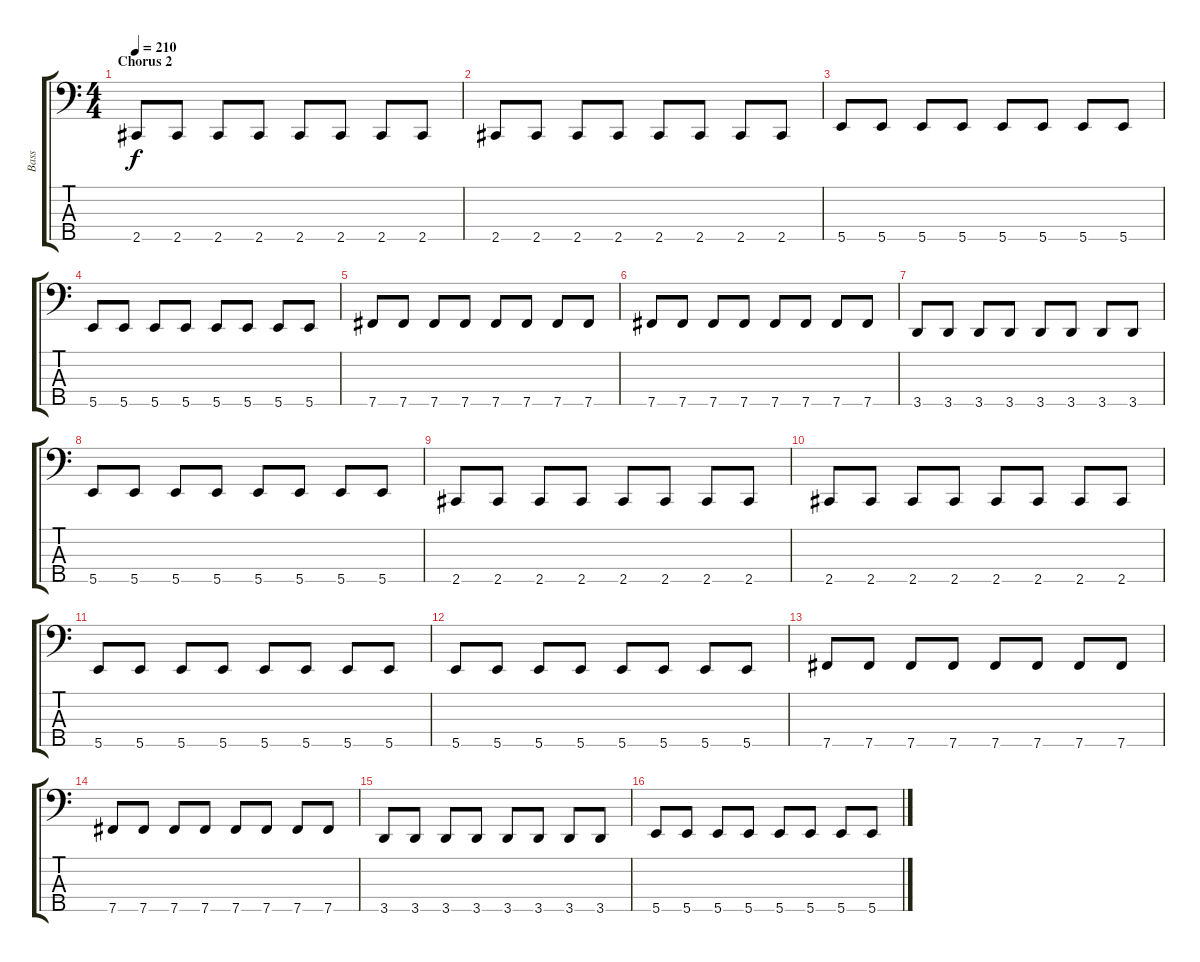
\track ("Bass" "Bass") {instrument electricbasspick}
\staff {score tabs}
\tuning (G2 D2 A1 E1 B0) {hide}
\ts (4 4)
\section ("" "Chorus 2")
\tempo 210
\clef f4
\ks c
2.5.8{dy f} 2.5.8 2.5.8 2.5.8 2.5.8 2.5.8 2.5.8 2.5.8 |
2.5.8 2.5.8 2.5.8 2.5.8 2.5.8 2.5.8 2.5.8 2.5.8 |
5.5.8 5.5.8 5.5.8 5.5.8 5.5.8 5.5.8 5.5.8 5.5.8 |
5.5.8 5.5.8 5.5.8 5.5.8 5.5.8 5.5.8 5.5.8 5.5.8 |
7.5.8 7.5.8 7.5.8 7.5.8 7.5.8 7.5.8 7.5.8 7.5.8 |
7.5.8 7.5.8 7.5.8 7.5.8 7.5.8 7.5.8 7.5.8 7.5.8 |
3.5.8 3.5.8 3.5.8 3.5.8 3.5.8 3.5.8 3.5.8 3.5.8 |
5.5.8 5.5.8 5.5.8 5.5.8 5.5.8 5.5.8 5.5.8 5.5.8 |
2.5.8 2.5.8 2.5.8 2.5.8 2.5.8 2.5.8 2.5.8 2.5.8 |
2.5.8 2.5.8 2.5.8 2.5.8 2.5.8 2.5.8 2.5.8 2.5.8 |
5.5.8 5.5.8 5.5.8 5.5.8 5.5.8 5.5.8 5.5.8 5.5.8 |
5.5.8 5.5.8 5.5.8 5.5.8 5.5.8 5.5.8 5.5.8 5.5.8 |
7.5.8 7.5.8 7.5.8 7.5.8 7.5.8 7.5.8 7.5.8 7.5.8 |
7.5.8 7.5.8 7.5.8 7.5.8 7.5.8 7.5.8 7.5.8 7.5.8 |
3.5.8 3.5.8 3.5.8 3.5.8 3.5.8 3.5.8 3.5.8 3.5.8 |
5.5.8 5.5.8 5.5.8 5.5.8 5.5.8 5.5.8 5.5.8 5.5.8
